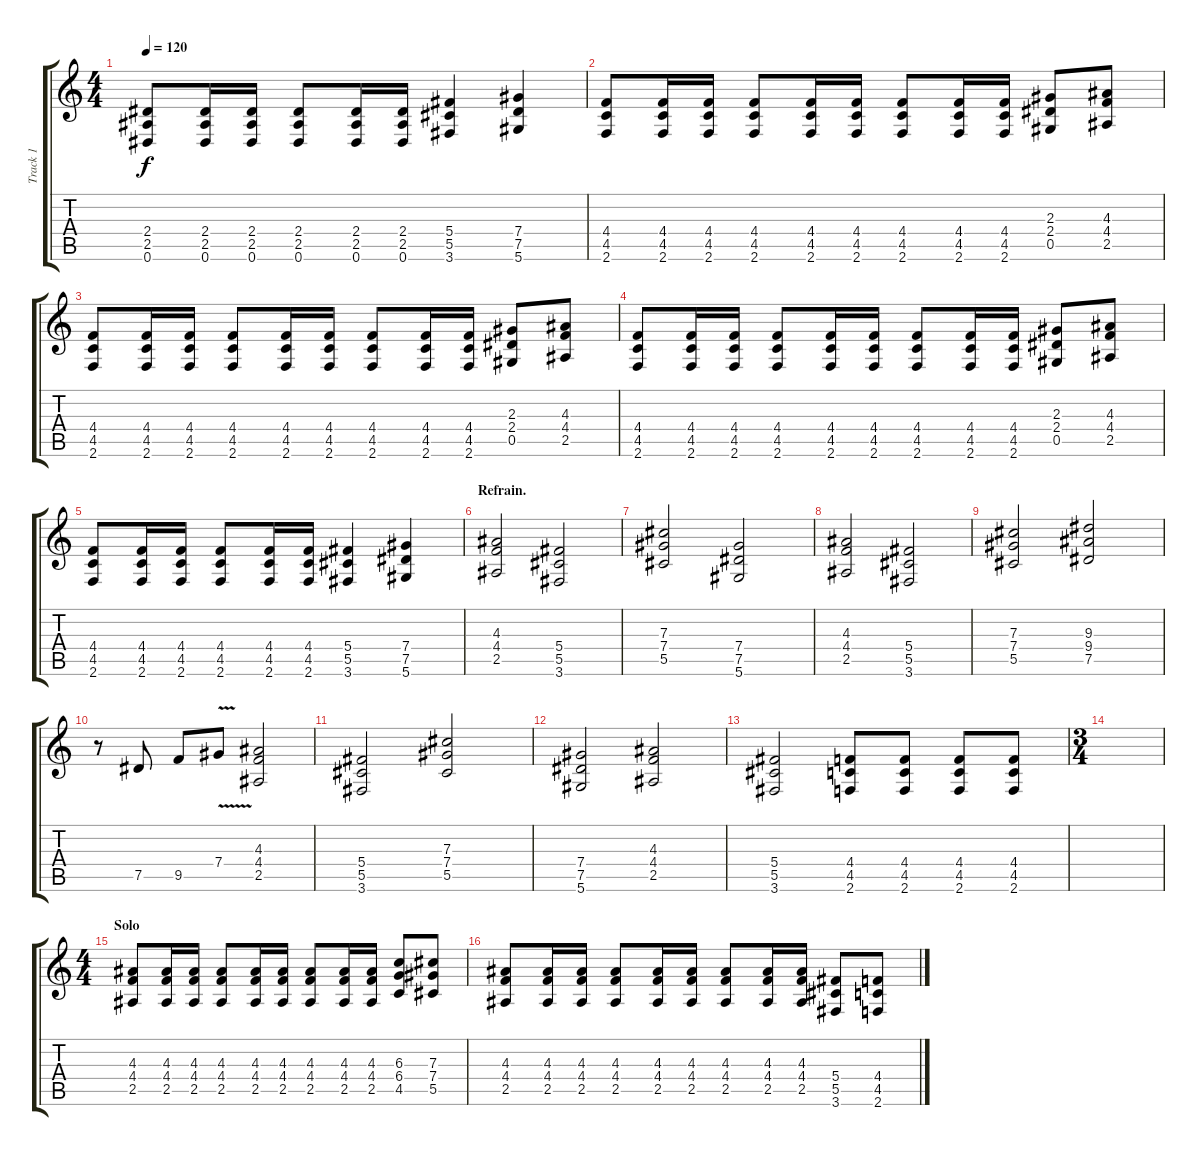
\track ("Track 1" "Track 1") {instrument distortionguitar}
\staff {score tabs}
\tuning (Eb4 Bb3 Gb3 Db3 Ab2 Eb2) {hide}
\ts (4 4)
\tempo 120
\clef g2
\ks c
(2.4 2.5 0.6).8{dy f} (2.4 2.5 0.6).16 (2.4 2.5 0.6).16 (2.4 2.5 0.6).8 (2.4 2.5 0.6).16 (2.4 2.5 0.6).16 (5.4 5.5 3.6).4 (7.4 7.5 5.6).4 |
(4.4 4.5 2.6).8 (4.4 4.5 2.6).16 (4.4 4.5 2.6).16 (4.4 4.5 2.6).8 (4.4 4.5 2.6).16 (4.4 4.5 2.6).16 (4.4 4.5 2.6).8 (4.4 4.5 2.6).16 (4.4 4.5 2.6).16 (2.3 2.4 0.5).8 (4.3 4.4 2.5).8 |
(4.4 4.5 2.6).8 (4.4 4.5 2.6).16 (4.4 4.5 2.6).16 (4.4 4.5 2.6).8 (4.4 4.5 2.6).16 (4.4 4.5 2.6).16 (4.4 4.5 2.6).8 (4.4 4.5 2.6).16 (4.4 4.5 2.6).16 (2.3 2.4 0.5).8 (4.3 4.4 2.5).8 |
(4.4 4.5 2.6).8 (4.4 4.5 2.6).16 (4.4 4.5 2.6).16 (4.4 4.5 2.6).8 (4.4 4.5 2.6).16 (4.4 4.5 2.6).16 (4.4 4.5 2.6).8 (4.4 4.5 2.6).16 (4.4 4.5 2.6).16 (2.3 2.4 0.5).8 (4.3 4.4 2.5).8 |
(4.4 4.5 2.6).8 (4.4 4.5 2.6).16 (4.4 4.5 2.6).16 (4.4 4.5 2.6).8 (4.4 4.5 2.6).16 (4.4 4.5 2.6).16 (5.4 5.5 3.6).4 (7.4 7.5 5.6).4 |
\section ("" "Refrain.")
(4.3 4.4 2.5).2 (5.4 5.5 3.6).2 |
(7.3 7.4 5.5).2 (7.4 7.5 5.6).2 |
(4.3 4.4 2.5).2 (5.4 5.5 3.6).2 |
(7.3 7.4 5.5).2 (9.3 9.4 7.5).2 |
r.8 7.5.8 9.5.8 7.4{v}.8 (4.3 4.4 2.5).2 |
(5.4 5.5 3.6).2 (7.3 7.4 5.5).2 |
(7.4 7.5 5.6).2 (4.3 4.4 2.5).2 |
(5.4 5.5 3.6).2 (4.4 4.5 2.6).8 (4.4 4.5 2.6).8 (4.4 4.5 2.6).8 (4.4 4.5 2.6).8 |
\ts (3 4)
|
\ts (4 4)
\section ("" "Solo")
(4.3 4.4 2.5).8 (4.3 4.4 2.5).16 (4.3 4.4 2.5).16 (4.3 4.4 2.5).8 (4.3 4.4 2.5).16 (4.3 4.4 2.5).16 (4.3 4.4 2.5).8 (4.3 4.4 2.5).16 (4.3 4.4 2.5).16 (6.3 6.4 4.5).8 (7.3 7.4 5.5).8 |
(4.3 4.4 2.5).8 (4.3 4.4 2.5).16 (4.3 4.4 2.5).16 (4.3 4.4 2.5).8 (4.3 4.4 2.5).16 (4.3 4.4 2.5).16 (4.3 4.4 2.5).8 (4.3 4.4 2.5).16 (4.3 4.4 2.5).16 (5.4 5.5 3.6).8 (4.4 4.5 2.6).8
